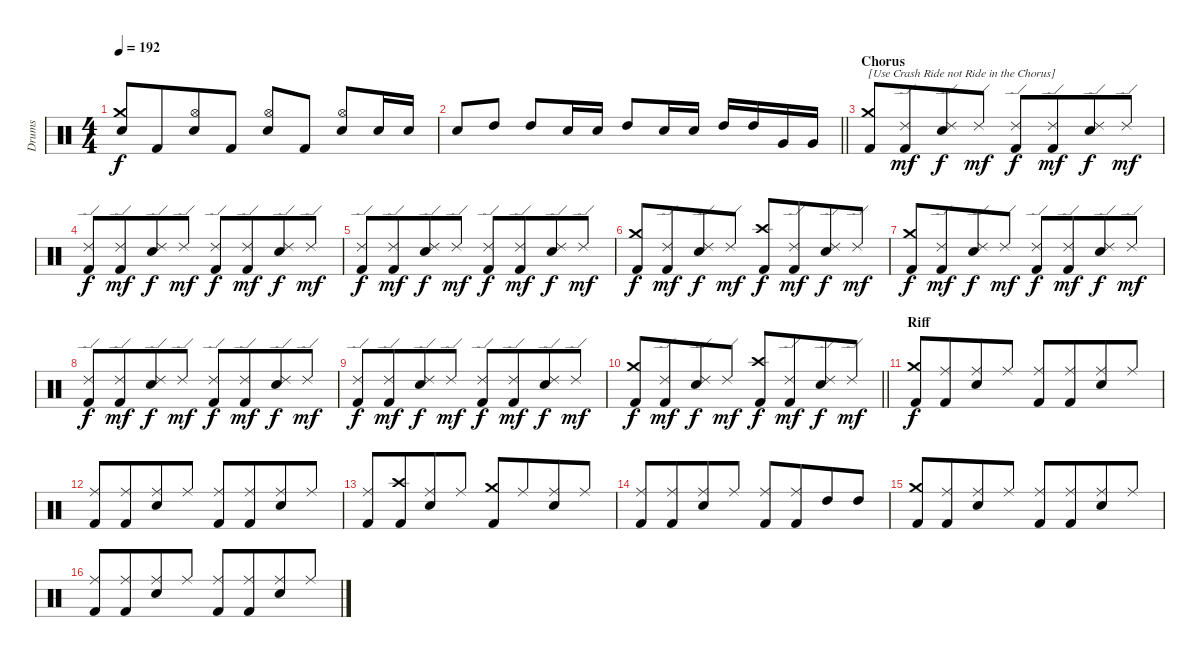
\track ("Drums" "Drums") {instrument percussion}
\staff {score}
\articulation defaults
\ts (4 4)
\tempo 192
\clef neutral
\ks c
("Electric Snare (hit)" "Crash medium (hit)").8{dy f beam Up} "Kick (hit) 2".8{beam Up beam merge} ("Electric Snare (hit)" "Hi-Hat (open)").8{beam Up} "Kick (hit) 2".8{beam Up} ("Electric Snare (hit)" "Hi-Hat (open)").8{beam Up} "Kick (hit) 2".8{beam Up} ("Electric Snare (hit)" "Hi-Hat (open)").8{beam Up} "Electric Snare (hit)".16{beam Up} "Electric Snare (hit)".16{beam Up} |
\barLineRight lightlight "Electric Snare (hit)".8{beam Up} "High Tom (hit)".8{beam Up} "High Tom (hit)".8{beam Up} "Electric Snare (hit)".16{beam Up} "Electric Snare (hit)".16{beam Up} "High Tom (hit)".8{beam Up} "Electric Snare (hit)".16{beam Up} "Electric Snare (hit)".16{beam Up} "High Tom (hit)".16{beam Up} "High Tom (hit)".16{beam Up} "Very Low Tom (hit)".16{beam Up} "Very Low Tom (hit)".16{beam Up}
|
\section ("" "Chorus")
("Kick (hit) 2" "Crash medium (hit)").8{txt "[Use Crash Ride not Ride in the Chorus]" beam Up} ("Kick (hit) 2" "Ride (edge) 2").8{dy mf beam Up beam merge} ("Electric Snare (hit)" "Ride (edge) 2").8{dy f beam Up} "Ride (edge) 2".8{dy mf beam Up} ("Kick (hit) 2" "Ride (edge) 2").8{dy f beam Up} ("Kick (hit) 2" "Ride (edge) 2").8{dy mf beam Up beam merge} ("Electric Snare (hit)" "Ride (edge) 2").8{dy f beam Up} "Ride (edge) 2".8{dy mf beam Up} |
("Kick (hit) 2" "Ride (edge) 2").8{dy f beam Up} ("Kick (hit) 2" "Ride (edge) 2").8{dy mf beam Up beam merge} ("Electric Snare (hit)" "Ride (edge) 2").8{dy f beam Up} "Ride (edge) 2".8{dy mf beam Up} ("Kick (hit) 2" "Ride (edge) 2").8{dy f beam Up} ("Kick (hit) 2" "Ride (edge) 2").8{dy mf beam Up beam merge} ("Electric Snare (hit)" "Ride (edge) 2").8{dy f beam Up} "Ride (edge) 2".8{dy mf beam Up} |
("Kick (hit) 2" "Ride (edge) 2").8{dy f beam Up} ("Kick (hit) 2" "Ride (edge) 2").8{dy mf beam Up beam merge} ("Electric Snare (hit)" "Ride (edge) 2").8{dy f beam Up} "Ride (edge) 2".8{dy mf beam Up} ("Kick (hit) 2" "Ride (edge) 2").8{dy f beam Up} ("Kick (hit) 2" "Ride (edge) 2").8{dy mf beam Up beam merge} ("Electric Snare (hit)" "Ride (edge) 2").8{dy f beam Up} "Ride (edge) 2".8{dy mf beam Up} |
("Kick (hit) 2" "Crash medium (hit)").8{dy f beam Up} ("Kick (hit) 2" "Ride (edge) 2").8{dy mf beam Up beam merge} ("Electric Snare (hit)" "Ride (edge) 2").8{dy f beam Up} "Ride (edge) 2".8{dy mf beam Up} ("Kick (hit) 2" "Crash high (hit)").8{dy f beam Up} ("Kick (hit) 2" "Ride (edge) 2").8{dy mf beam Up beam merge} ("Electric Snare (hit)" "Ride (edge) 2").8{dy f beam Up} "Ride (edge) 2".8{dy mf beam Up} |
("Kick (hit) 2" "Crash medium (hit)").8{dy f beam Up} ("Kick (hit) 2" "Ride (edge) 2").8{dy mf beam Up beam merge} ("Electric Snare (hit)" "Ride (edge) 2").8{dy f beam Up} "Ride (edge) 2".8{dy mf beam Up} ("Kick (hit) 2" "Ride (edge) 2").8{dy f beam Up} ("Kick (hit) 2" "Ride (edge) 2").8{dy mf beam Up beam merge} ("Electric Snare (hit)" "Ride (edge) 2").8{dy f beam Up} "Ride (edge) 2".8{dy mf beam Up} |
("Kick (hit) 2" "Ride (edge) 2").8{dy f beam Up} ("Kick (hit) 2" "Ride (edge) 2").8{dy mf beam Up beam merge} ("Electric Snare (hit)" "Ride (edge) 2").8{dy f beam Up} "Ride (edge) 2".8{dy mf beam Up} ("Kick (hit) 2" "Ride (edge) 2").8{dy f beam Up} ("Kick (hit) 2" "Ride (edge) 2").8{dy mf beam Up beam merge} ("Electric Snare (hit)" "Ride (edge) 2").8{dy f beam Up} "Ride (edge) 2".8{dy mf beam Up} |
("Kick (hit) 2" "Ride (edge) 2").8{dy f beam Up} ("Kick (hit) 2" "Ride (edge) 2").8{dy mf beam Up beam merge} ("Electric Snare (hit)" "Ride (edge) 2").8{dy f beam Up} "Ride (edge) 2".8{dy mf beam Up} ("Kick (hit) 2" "Ride (edge) 2").8{dy f beam Up} ("Kick (hit) 2" "Ride (edge) 2").8{dy mf beam Up beam merge} ("Electric Snare (hit)" "Ride (edge) 2").8{dy f beam Up} "Ride (edge) 2".8{dy mf beam Up} |
\barLineRight lightlight
("Kick (hit) 2" "Crash medium (hit)").8{dy f beam Up} ("Kick (hit) 2" "Ride (edge) 2").8{dy mf beam Up beam merge} ("Electric Snare (hit)" "Ride (edge) 2").8{dy f beam Up} "Ride (edge) 2".8{dy mf beam Up} ("Kick (hit) 2" "Crash high (hit)").8{dy f beam Up} ("Kick (hit) 2" "Ride (edge) 2").8{dy mf beam Up beam merge} ("Electric Snare (hit)" "Ride (edge) 2").8{dy f beam Up} "Ride (edge) 2".8{dy mf beam Up} |
\section ("" "Riff")
("Kick (hit) 2" "Crash medium (hit)").8{dy f beam Up} ("Kick (hit) 2" "Ride (middle)").8{beam Up beam merge} ("Electric Snare (hit)" "Ride (middle)").8{beam Up} "Ride (middle)".8{beam Up} ("Kick (hit) 2" "Ride (middle)").8{beam Up} ("Kick (hit) 2" "Ride (middle)").8{beam Up beam merge} ("Electric Snare (hit)" "Ride (middle)").8{beam Up} "Ride (middle)".8{beam Up} |
("Kick (hit) 2" "Ride (middle)").8{beam Up} ("Kick (hit) 2" "Ride (middle)").8{beam Up beam merge} ("Electric Snare (hit)" "Ride (middle)").8{beam Up} "Ride (middle)".8{beam Up} ("Kick (hit) 2" "Ride (middle)").8{beam Up} ("Kick (hit) 2" "Ride (middle)").8{beam Up beam merge} ("Electric Snare (hit)" "Ride (middle)").8{beam Up} "Ride (middle)".8{beam Up} |
("Kick (hit) 2" "Ride (middle)").8{beam Up} ("Kick (hit) 2" "Crash high (hit)").8{beam Up beam merge} ("Electric Snare (hit)" "Ride (middle)").8{beam Up} "Ride (middle)".8{beam Up} ("Kick (hit) 2" "Crash medium (hit)").8{beam Up} "Ride (middle)".8{beam Up beam merge} ("Electric Snare (hit)" "Ride (middle)").8{beam Up} "Ride (middle)".8{beam Up} |
("Kick (hit) 2" "Ride (middle)").8{beam Up} ("Kick (hit) 2" "Ride (middle)").8{beam Up beam merge} ("Electric Snare (hit)" "Ride (middle)").8{beam Up} "Ride (middle)".8{beam Up} ("Kick (hit) 2" "Ride (middle)").8{beam Up} ("Kick (hit) 2" "Ride (middle)").8{beam Up beam merge} "High Tom (hit)".8{beam Up} "High Tom (hit)".8{beam Up} |
("Kick (hit) 2" "Crash medium (hit)").8{beam Up} ("Kick (hit) 2" "Ride (middle)").8{beam Up beam merge} ("Electric Snare (hit)" "Ride (middle)").8{beam Up} "Ride (middle)".8{beam Up} ("Kick (hit) 2" "Ride (middle)").8{beam Up} ("Kick (hit) 2" "Ride (middle)").8{beam Up beam merge} ("Electric Snare (hit)" "Ride (middle)").8{beam Up} "Ride (middle)".8{beam Up} |
("Kick (hit) 2" "Ride (middle)").8{beam Up} ("Kick (hit) 2" "Ride (middle)").8{beam Up beam merge} ("Electric Snare (hit)" "Ride (middle)").8{beam Up} "Ride (middle)".8{beam Up} ("Kick (hit) 2" "Ride (middle)").8{beam Up} ("Kick (hit) 2" "Ride (middle)").8{beam Up beam merge} ("Electric Snare (hit)" "Ride (middle)").8{beam Up} "Ride (middle)".8{beam Up}
